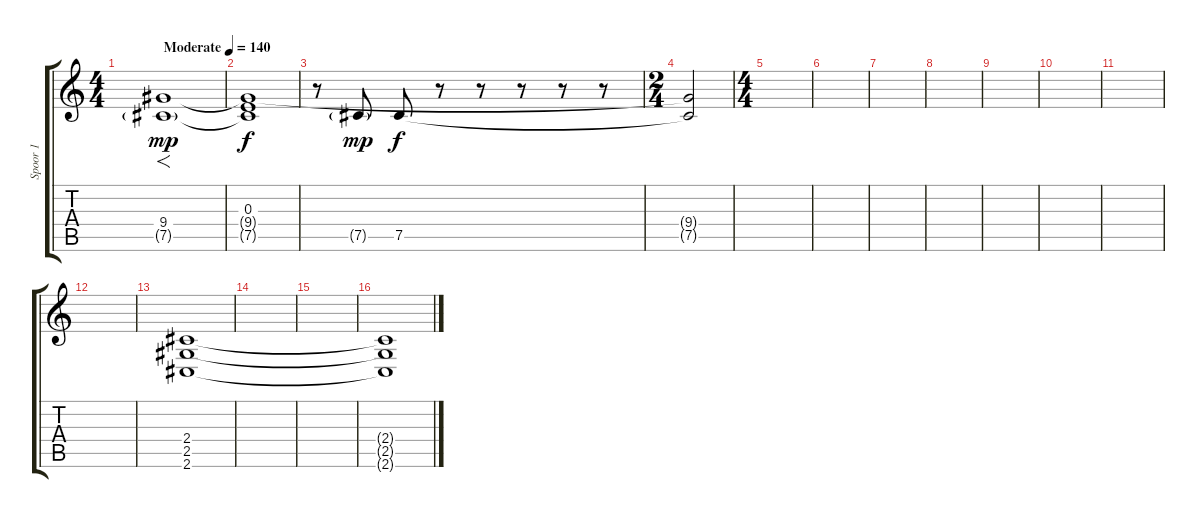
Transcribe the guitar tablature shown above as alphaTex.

\track ("Spoor 1" "Spoor 1") {instrument distortionguitar}
\staff {score tabs}
\tuning (Db4 Ab3 E3 B2 Gb2 B1) {hide}
\ts (4 4)
\tempo (140 "Moderate")
\clef g2
\ks c
(9.4 7.5{g}).1{f dy mp instrument distortionguitar} |
(0.3 9.4{t} 7.5{t}).1{dy f} |
r.8 7.5{g}.8{dy mp} 7.5.8{dy f} r.8 r.8 r.8 r.8 r.8 |
\ts (2 4)
(9.4{t} 7.5{t}).2 |
\ts (4 4)
|
|
|
|
|
|
|
|
(2.4 2.5 2.6).1 |
|
|
(2.4{t} 2.5{t} 2.6{t}).1
